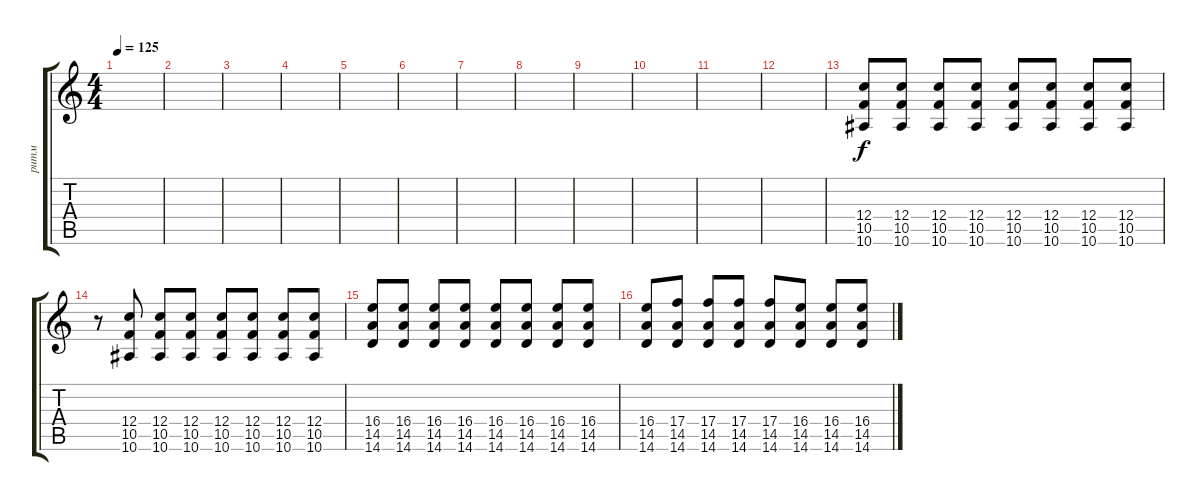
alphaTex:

\track ("ритм" "ритм") {instrument acousticguitarsteel}
\staff {score tabs}
\tuning (D4 A3 F3 C3 G2 C2) {hide}
\ts (4 4)
\tempo 125
\clef g2
\ks c
|
|
|
|
|
|
|
|
|
|
|
|
(12.4 10.5 10.6).8 (12.4 10.5 10.6).8 (12.4 10.5 10.6).8 (12.4 10.5 10.6).8 (12.4 10.5 10.6).8 (12.4 10.5 10.6).8 (12.4 10.5 10.6).8 (12.4 10.5 10.6).8 |
r.8 (12.4 10.5 10.6).8 (12.4 10.5 10.6).8 (12.4 10.5 10.6).8 (12.4 10.5 10.6).8 (12.4 10.5 10.6).8 (12.4 10.5 10.6).8 (12.4 10.5 10.6).8 |
(16.4 14.5 14.6).8 (16.4 14.5 14.6).8 (16.4 14.5 14.6).8 (16.4 14.5 14.6).8 (16.4 14.5 14.6).8 (16.4 14.5 14.6).8 (16.4 14.5 14.6).8 (16.4 14.5 14.6).8 |
(16.4 14.5 14.6).8 (17.4 14.5 14.6).8 (17.4 14.5 14.6).8 (17.4 14.5 14.6).8 (17.4 14.5 14.6).8 (16.4 14.5 14.6).8 (16.4 14.5 14.6).8 (16.4 14.5 14.6).8
